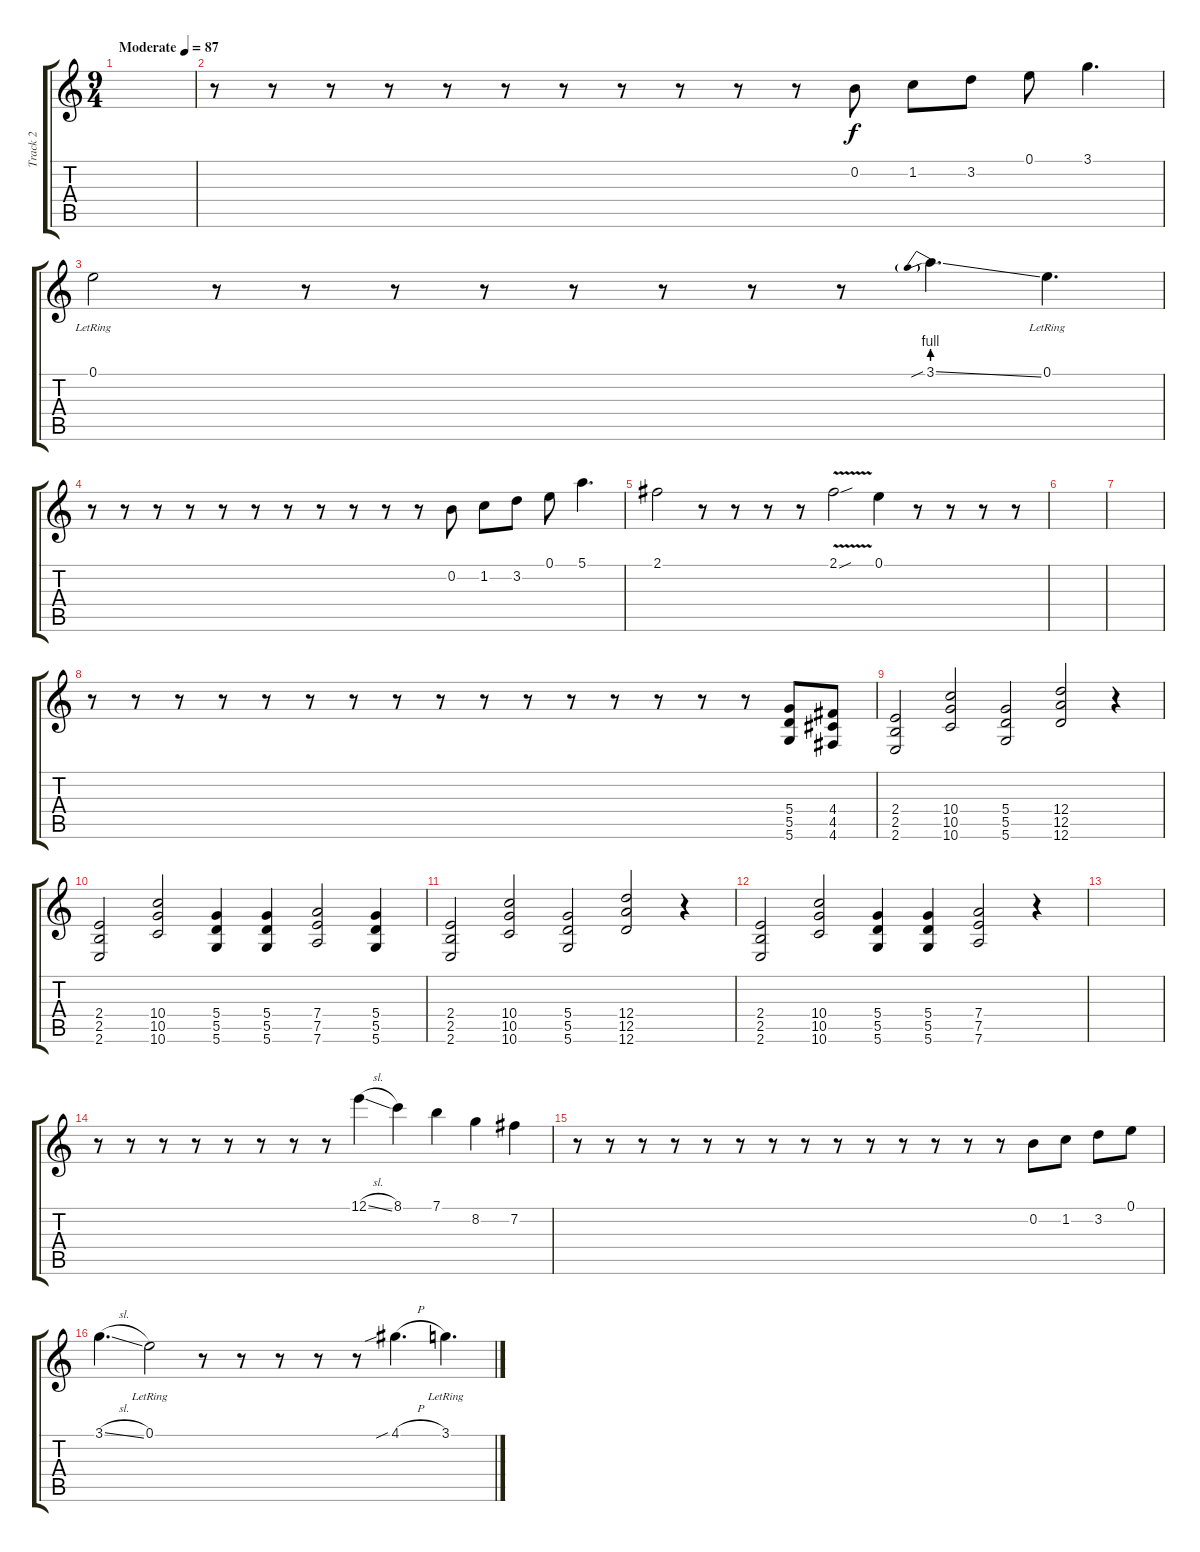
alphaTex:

\track ("Track 2" "Track 2") {instrument distortionguitar}
\staff {score tabs}
\tuning (E4 B3 G3 D3 A2 D2) {hide}
\ts (9 4)
\tempo (87 "Moderate")
\clef g2
\ks c
|
r.8 r.8 r.8 r.8 r.8 r.8 r.8 r.8 r.8 r.8 r.8 0.2.8 1.2.8 3.2.8 0.1.8 3.1.4{d} |
0.1{lr}.2 r.8 r.8 r.8 r.8 r.8 r.8 r.8 r.8 3.1{be (prebend 0 4 60 4) sib ss}.4{d} 0.1{lr}.4{d} |
r.8 r.8 r.8 r.8 r.8 r.8 r.8 r.8 r.8 r.8 r.8 0.2.8 1.2.8 3.2.8 0.1.8 5.1.4{d} |
2.1.2 r.8 r.8 r.8 r.8 2.1{v sou}.2 0.1.4 r.8 r.8 r.8 r.8 |
|
|
r.8 r.8 r.8 r.8 r.8 r.8 r.8 r.8 r.8 r.8 r.8 r.8 r.8 r.8 r.8 r.8 (5.4 5.5 5.6).8 (4.4 4.5 4.6).8 |
(2.4 2.5 2.6).2 (10.4 10.5 10.6).2 (5.4 5.5 5.6).2 (12.4 12.5 12.6).2 r.4 |
(2.4 2.5 2.6).2 (10.4 10.5 10.6).2 (5.4 5.5 5.6).4 (5.4 5.5 5.6).4 (7.4 7.5 7.6).2 (5.4 5.5 5.6).4 |
(2.4 2.5 2.6).2 (10.4 10.5 10.6).2 (5.4 5.5 5.6).2 (12.4 12.5 12.6).2 r.4 |
(2.4 2.5 2.6).2 (10.4 10.5 10.6).2 (5.4 5.5 5.6).4 (5.4 5.5 5.6).4 (7.4 7.5 7.6).2 r.4 |
|
r.8 r.8 r.8 r.8 r.8 r.8 r.8 r.8 12.1{sl}.4 8.1.4 7.1.4 8.2.4 7.2.4 |
r.8 r.8 r.8 r.8 r.8 r.8 r.8 r.8 r.8 r.8 r.8 r.8 r.8 r.8 0.2.8 1.2.8 3.2.8 0.1.8 |
3.1{sl}.4{d} 0.1{lr}.2 r.8 r.8 r.8 r.8 r.8 4.1{sib h}.4{d} 3.1{lr}.4{d}
